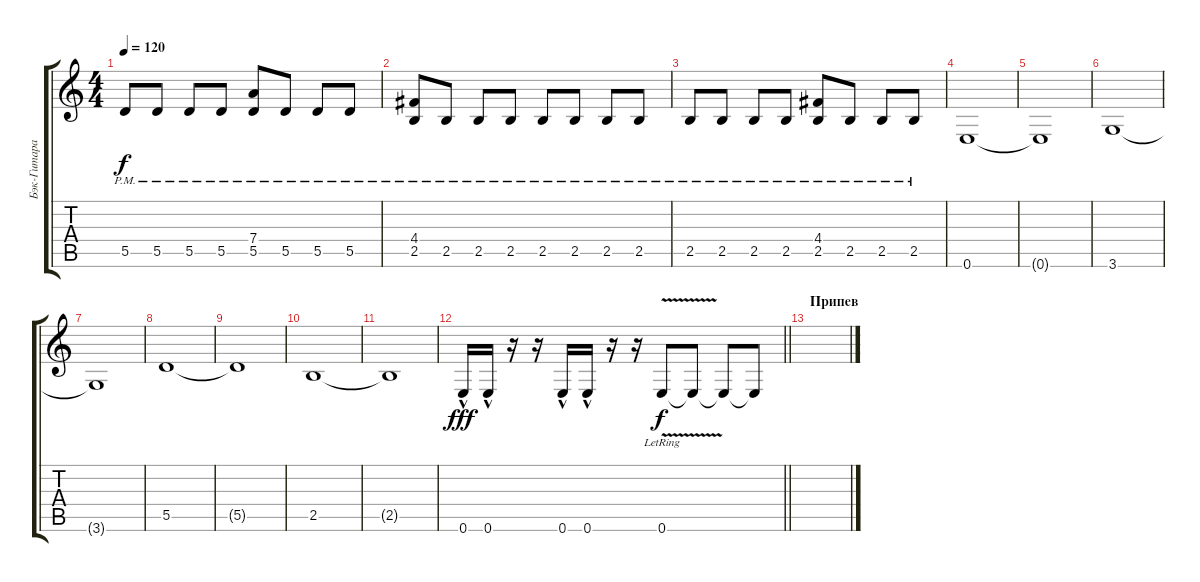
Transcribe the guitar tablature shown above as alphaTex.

\track ("Бэк-Гитара" "Бэк-Гитара") {instrument distortionguitar}
\staff {score tabs}
\tuning (E4 B3 G3 D3 A2 E2) {hide}
\ts (4 4)
\tempo 120
\clef g2
\ks c
5.5{pm}.8{dy f} 5.5{pm}.8 5.5{pm}.8 5.5{pm}.8 (7.4{pm} 5.5{pm}).8 5.5{pm}.8 5.5{pm}.8 5.5{pm}.8 |
(4.4{pm} 2.5{pm}).8 2.5{pm}.8 2.5{pm}.8 2.5{pm}.8 2.5{pm}.8 2.5{pm}.8 2.5{pm}.8 2.5{pm}.8 |
2.5{pm}.8 2.5{pm}.8 2.5{pm}.8 2.5{pm}.8 (4.4{pm} 2.5{pm}).8 2.5{pm}.8 2.5{pm}.8 2.5{pm}.8 |
0.6.1 |
0.6{t}.1 |
3.6.1 |
3.6{t}.1 |
5.5.1 |
5.5{t}.1 |
2.5.1 |
2.5{t}.1 |
\barLineRight lightlight
0.6{hac}.16{dy fff} 0.6{hac}.16 r.16 r.16 0.6{hac}.16 0.6{hac}.16 r.16 r.16 0.6{v lr}.8{dy f} 0.6{t}.8 0.6{t}.8 0.6{t}.8 |
\section ("" "Припев")
